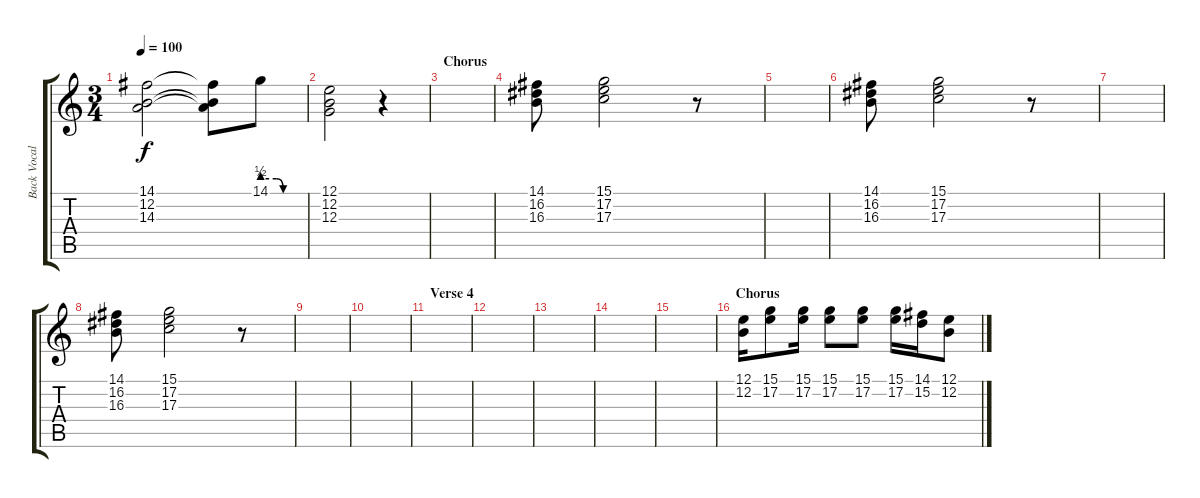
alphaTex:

\track ("Back Vocals" "Back Vocal") {instrument sopranosax}
\staff {score tabs}
\tuning (E4 B3 G3 D3 A2 E2) {hide}
\ts (3 4)
\tempo 100
\clef g2
\ks c
(14.1 12.2 14.3).2{dy f} (14.1{t} 12.2{t} 14.3{t}).8 14.1{be (custom 0 2 20 2 30 0 40 0 60 0)}.8 |
(12.1 12.2 12.3).2 r.4 |
\section ("" "Chorus")
|
(14.1 16.2 16.3).8 (15.1 17.2 17.3).2 r.8 |
|
(14.1 16.2 16.3).8 (15.1 17.2 17.3).2 r.8 |
|
(14.1 16.2 16.3).8 (15.1 17.2 17.3).2 r.8 |
|
|
\section ("" "Verse 4")
|
|
|
|
|
\section ("" "Chorus")
(12.1 12.2).16 (15.1 17.2).8 (15.1 17.2).16 (15.1 17.2).8 (15.1 17.2).8 (15.1 17.2).16 (14.1 15.2).16 (12.1 12.2).8
